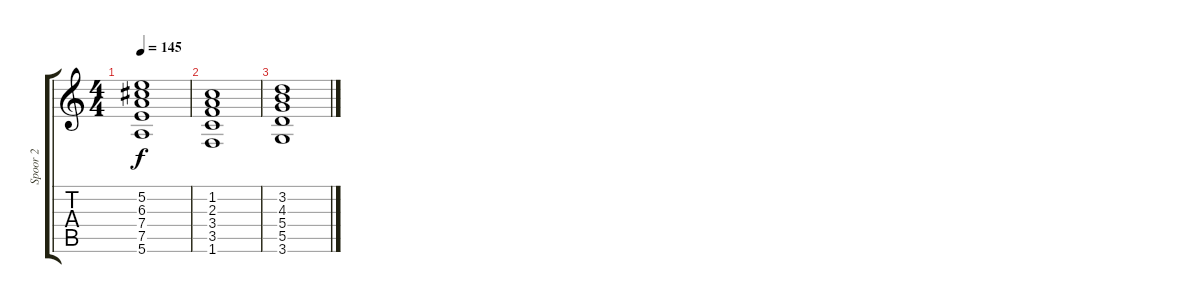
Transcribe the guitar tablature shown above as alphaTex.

\track ("Spoor 2" "Spoor 2") {instrument overdrivenguitar}
\staff {score tabs}
\tuning (E4 B3 G3 D3 A2 E2) {hide}
\ts (4 4)
\tempo 145
\clef g2
\ks c
(5.2 6.3 7.4 7.5 5.6).1{dy f} |
(1.2 2.3 3.4 3.5 1.6).1 |
(3.2 4.3 5.4 5.5 3.6).1
